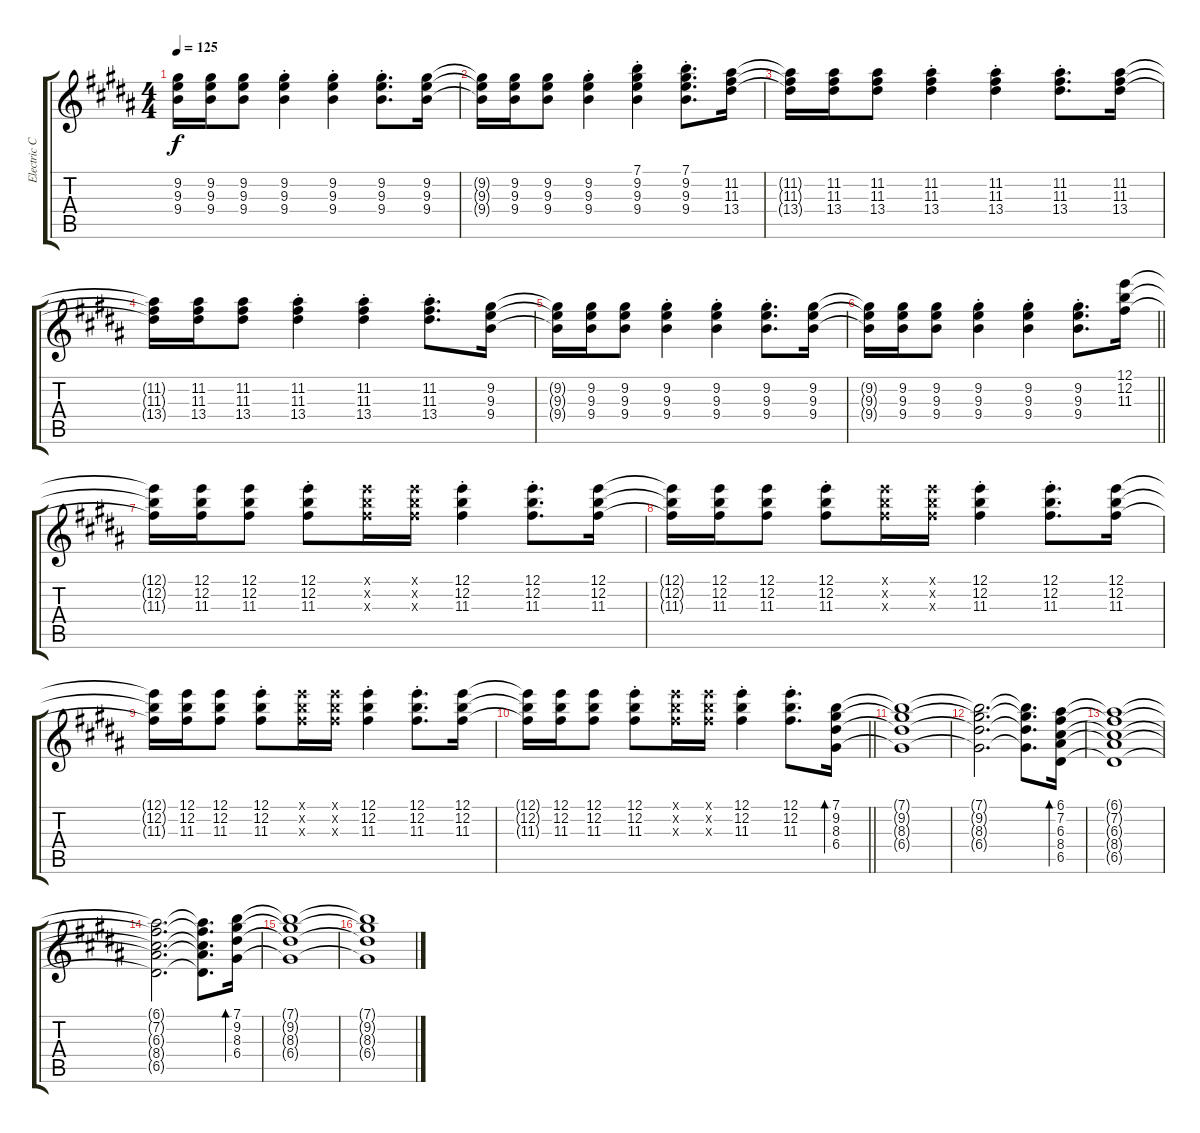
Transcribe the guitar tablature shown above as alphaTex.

\track ("Electric Clean" "Electric C") {instrument electricguitarclean}
\staff {score tabs}
\tuning (E4 B3 G3 D3 A2 E2) {hide}
\ts (4 4)
\tempo 125
\clef g2
\ks g#minor
(9.2{t} 9.3{t} 9.4{t}).16{dy f} (9.2 9.3 9.4).16 (9.2 9.3 9.4).8 (9.2{st} 9.3{st} 9.4{st}).4 (9.2{st} 9.3{st} 9.4{st}).4 (9.2{st} 9.3{st} 9.4{st}).8{d} (9.2 9.3 9.4).16 |
(9.2{t} 9.3{t} 9.4{t}).16 (9.2 9.3 9.4).16 (9.2 9.3 9.4).8 (9.2{st} 9.3{st} 9.4{st}).4 (7.1{st} 9.2{st} 9.3{st} 9.4{st}).4 (7.1{st} 9.2{st} 9.3{st} 9.4{st}).8{d} (11.2 11.3 13.4).16 |
\ks b
(11.2{t} 11.3{t} 13.4{t}).16 (11.2 11.3 13.4).16 (11.2 11.3 13.4).8 (11.2{st} 11.3{st} 13.4{st}).4 (11.2{st} 11.3{st} 13.4{st}).4 (11.2{st} 11.3{st} 13.4{st}).8{d} (11.2 11.3 13.4).16 |
\ks g#minor
(11.2{t} 11.3{t} 13.4{t}).16 (11.2 11.3 13.4).16 (11.2 11.3 13.4).8 (11.2{st} 11.3{st} 13.4{st}).4 (11.2{st} 11.3{st} 13.4{st}).4 (11.2{st} 11.3{st} 13.4{st}).8{d} (9.2 9.3 9.4).16 |
(9.2{t} 9.3{t} 9.4{t}).16 (9.2 9.3 9.4).16 (9.2 9.3 9.4).8 (9.2{st} 9.3{st} 9.4{st}).4 (9.2{st} 9.3{st} 9.4{st}).4 (9.2{st} 9.3{st} 9.4{st}).8{d} (9.2 9.3 9.4).16 |
\barLineRight lightlight
(9.2{t} 9.3{t} 9.4{t}).16 (9.2 9.3 9.4).16 (9.2 9.3 9.4).8 (9.2{st} 9.3{st} 9.4{st}).4 (9.2{st} 9.3{st} 9.4{st}).4 (9.2{st} 9.3{st} 9.4{st}).8{d} (12.1 12.2 11.3).16 |
\ks b
(12.1{t} 12.2{t} 11.3{t}).16 (12.1 12.2 11.3).16 (12.1 12.2 11.3).8 (12.1{st} 12.2{st} 11.3{st}).8 (12.1{x} 12.2{x} 11.3{x}).16 (12.1{x} 12.2{x} 11.3{x}).16 (12.1{st} 12.2{st} 11.3{st}).4 (12.1{st} 12.2{st} 11.3{st}).8{d} (12.1 12.2 11.3).16 |
\ks g#minor
(12.1{t} 12.2{t} 11.3{t}).16 (12.1 12.2 11.3).16 (12.1 12.2 11.3).8 (12.1{st} 12.2{st} 11.3{st}).8 (12.1{x} 12.2{x} 11.3{x}).16 (12.1{x} 12.2{x} 11.3{x}).16 (12.1{st} 12.2{st} 11.3{st}).4 (12.1{st} 12.2{st} 11.3{st}).8{d} (12.1 12.2 11.3).16 |
(12.1{t} 12.2{t} 11.3{t}).16 (12.1 12.2 11.3).16 (12.1 12.2 11.3).8 (12.1{st} 12.2{st} 11.3{st}).8 (12.1{x} 12.2{x} 11.3{x}).16 (12.1{x} 12.2{x} 11.3{x}).16 (12.1{st} 12.2{st} 11.3{st}).4 (12.1{st} 12.2{st} 11.3{st}).8{d} (12.1 12.2 11.3).16 |
\barLineRight lightlight
(12.1{t} 12.2{t} 11.3{t}).16 (12.1 12.2 11.3).16 (12.1 12.2 11.3).8 (12.1{st} 12.2{st} 11.3{st}).8 (12.1{x} 12.2{x} 11.3{x}).16 (12.1{x} 12.2{x} 11.3{x}).16 (12.1{st} 12.2{st} 11.3{st}).4 (12.1{st} 12.2{st} 11.3{st}).8{d} (7.1 9.2 8.3 6.4).16{bd 30} |
\ks b
(7.1{t} 9.2{t} 8.3{t} 6.4{t}).1 |
\ks g#minor
(7.1{t} 9.2{t} 8.3{t} 6.4{t}).2{d} (7.1{t} 9.2{t} 8.3{t} 6.4{t}).8{d} (6.1 7.2 6.3 8.4 6.5).16{bd 30} |
(6.1{t} 7.2{t} 6.3{t} 8.4{t} 6.5{t}).1 |
(6.1{t} 7.2{t} 6.3{t} 8.4{t} 6.5{t}).2{d} (6.1{t} 7.2{t} 6.3{t} 8.4{t} 6.5{t}).8{d} (7.1 9.2 8.3 6.4).16{bd 30} |
\ks b
(7.1{t} 9.2{t} 8.3{t} 6.4{t}).1 |
\ks g#minor
(7.1{t} 9.2{t} 8.3{t} 6.4{t}).1
